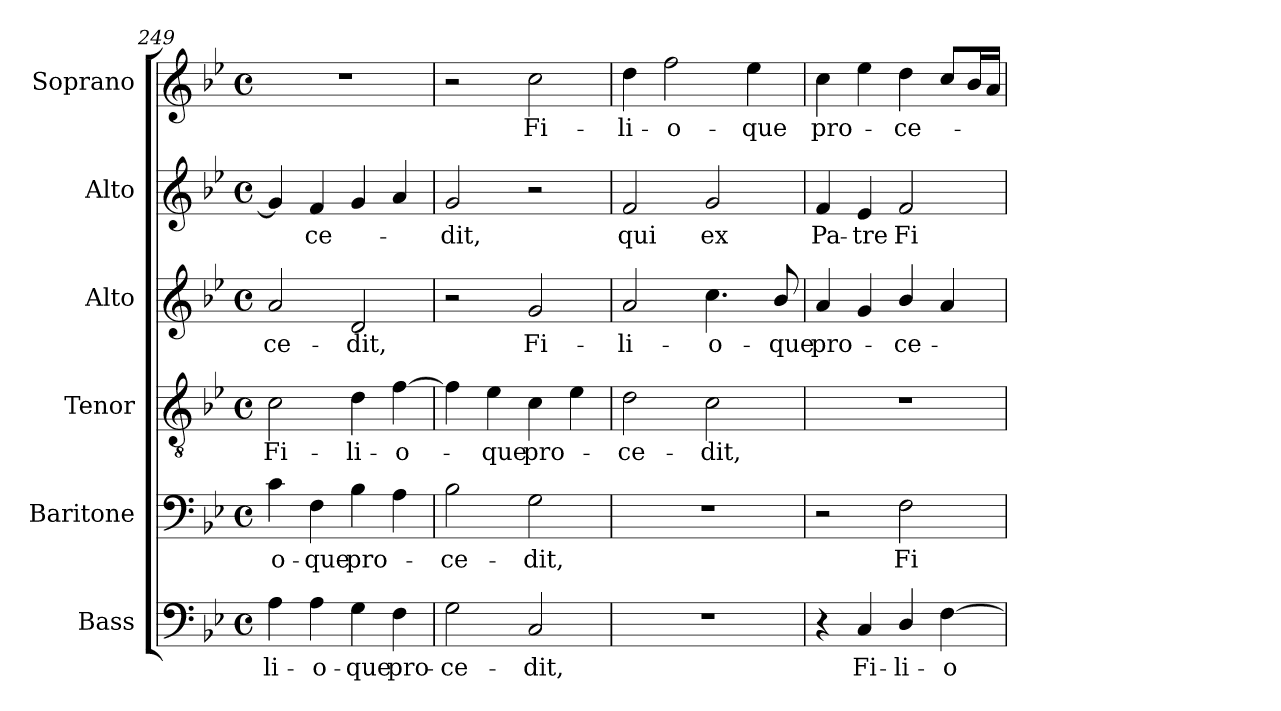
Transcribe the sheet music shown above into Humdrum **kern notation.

**kern	**text	**kern	**text	**kern	**text	**kern	**text	**kern	**text	**kern	**text
*part6	*part6	*part5	*part5	*part4	*part4	*part3	*part3	*part2	*part2	*part1	*part1
*staff6	*staff6	*staff5	*staff5	*staff4	*staff4	*staff3	*staff3	*staff2	*staff2	*staff1	*staff1
*I"Bass	*	*I"Baritone	*	*I"Tenor	*	*I"Alto	*	*I"Alto	*	*I"Soprano	*
*I'B.	*	*I'Bar.	*	*I'T.	*	*I'A.	*	*I'A.	*	*I'S.	*
*clefF4	*	*clefF4	*	*clefGv2	*	*clefG2	*	*clefG2	*	*clefG2	*
*	*	*	*	*ITrd7c12	*	*	*	*	*	*	*
*k[b-e-]	*	*k[b-e-]	*	*k[b-e-]	*	*k[b-e-]	*	*k[b-e-]	*	*k[b-e-]	*
*B-:	*	*B-:	*	*B-:	*	*B-:	*	*B-:	*	*B-:	*
*M4/4	*	*M4/4	*	*M4/4	*	*M4/4	*	*M4/4	*	*M4/4	*
*met(c)	*	*met(c)	*	*met(c)	*	*met(c)	*	*met(c)	*	*met(c)	*
=249	=249	=249	=249	=249	=249	=249	=249	=249	=249	=249	=249
!	!LO:LY:b:color=#000000	!	!	!	!	!	!	!	!	!	!
!	!	!	!LO:LY:b:color=#000000	!	!	!	!	!	!	!	!
!	!	!	!	!	!LO:LY:b:color=#000000	!	!	!	!	!	!
!	!	!	!	!	!	!	!LO:LY:b:color=#000000	!	!	!	!
4Ai\	-li-	4ci\	-o-	2Ci\	Fi-	2ai/	-ce-	4gi/]	.	1r	.
!	!LO:LY:b:color=#000000	!	!	!	!	!	!	!	!	!	!
!	!	!	!LO:LY:b:color=#000000	!	!	!	!	!	!	!	!
!	!	!	!	!	!	!	!	!	!LO:LY:b:color=#000000	!	!
4Ai\	-o-	4Fi\	-que	.	.	.	.	4fi/	-ce-	.	.
!	!LO:LY:b:color=#000000	!	!	!	!	!	!	!	!	!	!
!	!	!	!LO:LY:b:color=#000000	!	!	!	!	!	!	!	!
!	!	!	!	!	!LO:LY:b:color=#000000	!	!	!	!	!	!
!	!	!	!	!	!	!	!LO:LY:b:color=#000000	!	!	!	!
4Gi\	-que	4B-i\	pro-	4Di\	-li-	2di/	-dit,	4gi/	.	.	.
!	!LO:LY:b:color=#000000	!	!	!	!	!	!	!	!	!	!
!	!	!	!	!	!LO:LY:b:color=#000000	!	!	!	!	!	!
4Fi\	pro-	4Ai\	.	[4Fi\	-o-	.	.	4ai/	.	.	.
=250	=250	=250	=250	=250	=250	=250	=250	=250	=250	=250	=250
!	!LO:LY:b:color=#000000	!	!	!	!	!	!	!	!	!	!
!	!	!	!LO:LY:b:color=#000000	!	!	!	!	!	!	!	!
!	!	!	!	!	!	!	!	!	!LO:LY:b:color=#000000	!	!
2Gi\	-ce-	2B-i\	-ce-	4Fi\]	.	2r	.	2gi/	-dit,	2r	.
!	!	!	!	!	!LO:LY:b:color=#000000	!	!	!	!	!	!
.	.	.	.	4E-i\	-que	.	.	.	.	.	.
!	!LO:LY:b:color=#000000	!	!	!	!	!	!	!	!	!	!
!	!	!	!LO:LY:b:color=#000000	!	!	!	!	!	!	!	!
!	!	!	!	!	!LO:LY:b:color=#000000	!	!	!	!	!	!
!	!	!	!	!	!	!	!LO:LY:b:color=#000000	!	!	!	!
!	!	!	!	!	!	!	!	!	!	!	!LO:LY:b:color=#000000
2Ci/	-dit,	2Gi\	-dit,	4Ci\	pro-	2gi/	Fi-	2r	.	2cci\	Fi-
.	.	.	.	4E-i\	.	.	.	.	.	.	.
=251	=251	=251	=251	=251	=251	=251	=251	=251	=251	=251	=251
!	!	!	!	!	!LO:LY:b:color=#000000	!	!	!	!	!	!
!	!	!	!	!	!	!	!LO:LY:b:color=#000000	!	!	!	!
!	!	!	!	!	!	!	!	!	!LO:LY:b:color=#000000	!	!
!	!	!	!	!	!	!	!	!	!	!	!LO:LY:b:color=#000000
1r	.	1r	.	2Di\	-ce-	2ai/	-li-	2fi/	qui	4ddi\	-li-
!	!	!	!	!	!	!	!	!	!	!	!LO:LY:b:color=#000000
.	.	.	.	.	.	.	.	.	.	2ffi\	-o-
!	!	!	!	!	!LO:LY:b:color=#000000	!	!	!	!	!	!
!	!	!	!	!	!	!	!LO:LY:b:color=#000000	!	!	!	!
!	!	!	!	!	!	!	!	!	!LO:LY:b:color=#000000	!	!
.	.	.	.	2Ci\	-dit,	4.cci\	-o-	2gi/	ex	.	.
!	!	!	!	!	!	!	!	!	!	!	!LO:LY:b:color=#000000
.	.	.	.	.	.	.	.	.	.	4ee-i\	-que
!	!	!	!	!	!	!	!LO:LY:b:color=#000000	!	!	!	!
.	.	.	.	.	.	8b-i/	-que	.	.	.	.
!!LO:LB:g=z
=252	=252	=252	=252	=252	=252	=252	=252	=252	=252	=252	=252
!	!	!	!	!	!	!	!LO:LY:b:color=#000000	!	!	!	!
!	!	!	!	!	!	!	!	!	!LO:LY:b:color=#000000	!	!
!	!	!	!	!	!	!	!	!	!	!	!LO:LY:b:color=#000000
4r	.	2r	.	1r	.	4ai/	pro-	4fi/	Pa-	4cci\	pro-
!	!LO:LY:b:color=#000000	!	!	!	!	!	!	!	!	!	!
!	!	!	!	!	!	!	!	!	!LO:LY:b:color=#000000	!	!
4Ci/	Fi-	.	.	.	.	4gi/	.	4e-i/	-tre	4ee-i\	.
!	!LO:LY:b:color=#000000	!	!	!	!	!	!	!	!	!	!
!	!	!	!LO:LY:b:color=#000000	!	!	!	!	!	!	!	!
!	!	!	!	!	!	!	!LO:LY:b:color=#000000	!	!	!	!
!	!	!	!	!	!	!	!	!	!LO:LY:b:color=#000000	!	!
!	!	!	!	!	!	!	!	!	!	!	!LO:LY:b:color=#000000
4Di/	-li-	2Fi\	Fi-	.	.	4b-i/	-ce-	2fi/	Fi-	4ddi\	-ce-
!	!LO:LY:b:color=#000000	!	!	!	!	!	!	!	!	!	!
[4Fi\	-o-	.	.	.	.	4ai/	.	.	.	8cci/L	.
.	.	.	.	.	.	.	.	.	.	16b-i/L	.
.	.	.	.	.	.	.	.	.	.	16ai/JJ	.
=	=	=	=	=	=	=	=	=	=	=	=
*-	*-	*-	*-	*-	*-	*-	*-	*-	*-	*-	*-
